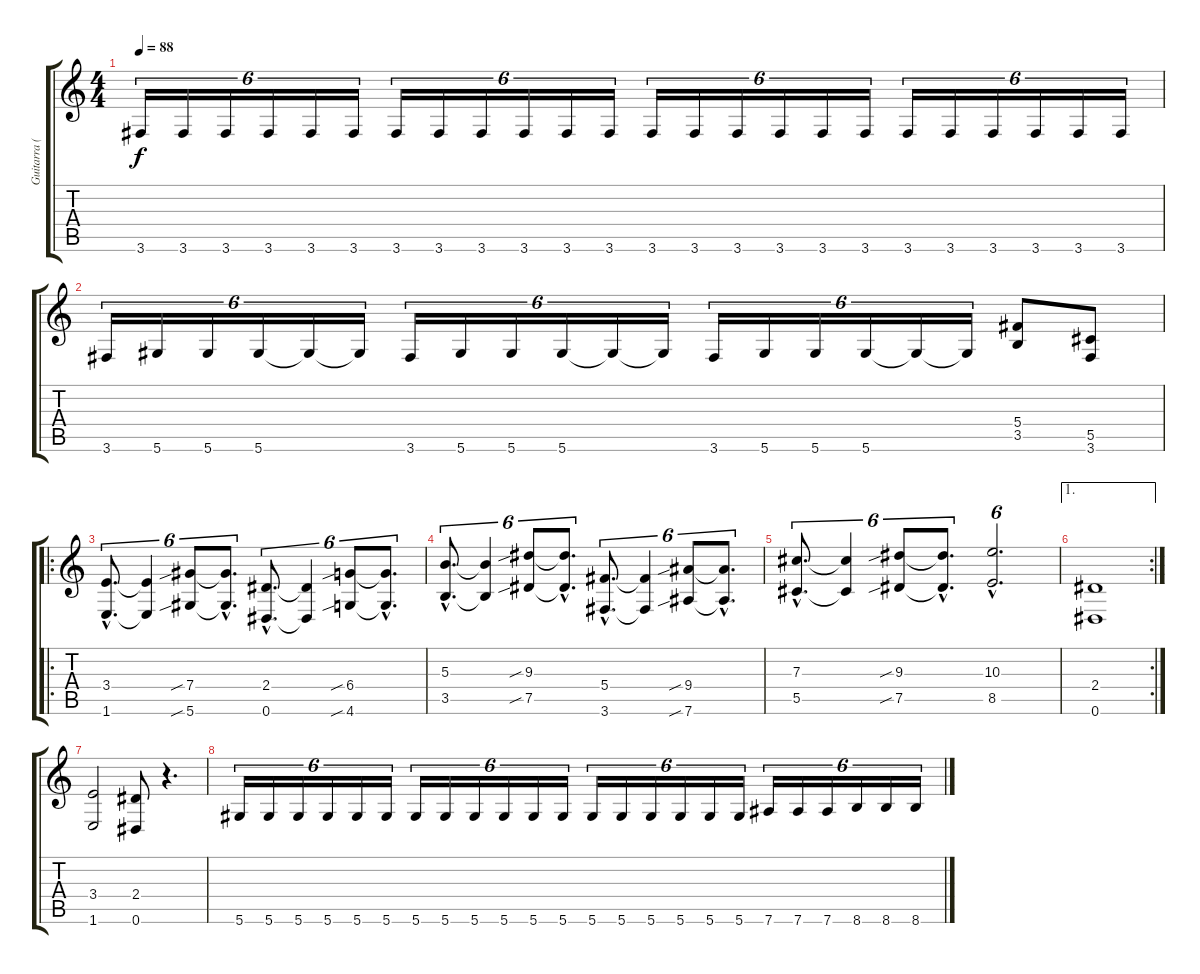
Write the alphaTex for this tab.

\track ("Guitarra (Giardino)" "Guitarra (") {instrument overdrivenguitar}
\staff {score tabs}
\tuning (Eb4 Bb3 Gb3 Db3 Ab2 Eb2) {hide}
\ts (4 4)
\tempo 88
\clef g2
\ks c
3.6.16{tu (6 4) dy f} 3.6.16{tu (6 4)} 3.6.16{tu (6 4)} 3.6.16{tu (6 4)} 3.6.16{tu (6 4)} 3.6.16{tu (6 4)} 3.6.16{tu (6 4)} 3.6.16{tu (6 4)} 3.6.16{tu (6 4)} 3.6.16{tu (6 4)} 3.6.16{tu (6 4)} 3.6.16{tu (6 4)} 3.6.16{tu (6 4)} 3.6.16{tu (6 4)} 3.6.16{tu (6 4)} 3.6.16{tu (6 4)} 3.6.16{tu (6 4)} 3.6.16{tu (6 4)} 3.6.16{tu (6 4)} 3.6.16{tu (6 4)} 3.6.16{tu (6 4)} 3.6.16{tu (6 4)} 3.6.16{tu (6 4)} 3.6.16{tu (6 4)} |
3.6.16{tu (6 4)} 5.6.16{tu (6 4)} 5.6.16{tu (6 4)} 5.6.16{tu (6 4)} 5.6{t}.16{tu (6 4)} 5.6{t}.16{tu (6 4)} 3.6.16{tu (6 4)} 5.6.16{tu (6 4)} 5.6.16{tu (6 4)} 5.6.16{tu (6 4)} 5.6{t}.16{tu (6 4)} 5.6{t}.16{tu (6 4)} 3.6.16{tu (6 4)} 5.6.16{tu (6 4)} 5.6.16{tu (6 4)} 5.6.16{tu (6 4)} 5.6{t}.16{tu (6 4)} 5.6{t}.16{tu (6 4)} (5.4 3.5).8 (5.5 3.6).8 |
\ro
(3.4{hac} 1.6{hac}).8{d tu (6 4)} (3.4{t} 1.6{t}).4{tu (6 4)} (7.4{sib} 5.6{sib}).8{tu (6 4)} (7.4{hac t} 5.6{hac t}).8{d tu (6 4)} (2.4{hac} 0.6{hac}).8{d tu (6 4)} (2.4{t} 0.6{t}).4{tu (6 4)} (6.4{sib} 4.6{sib}).8{tu (6 4)} (6.4{hac t} 4.6{hac t}).8{d tu (6 4)} |
(5.3{hac} 3.5{hac}).8{d tu (6 4)} (5.3{t} 3.5{t}).4{tu (6 4)} (9.3{sib} 7.5{sib}).8{tu (6 4)} (9.3{hac t} 7.5{hac t}).8{d tu (6 4)} (5.4{hac} 3.6{hac}).8{d tu (6 4)} (5.4{t} 3.6{t}).4{tu (6 4)} (9.4{sib} 7.6{sib}).8{tu (6 4)} (9.4{hac t} 7.6{hac t}).8{d tu (6 4)} |
(7.3{hac} 5.5{hac}).8{d tu (6 4)} (7.3{t} 5.5{t}).4{tu (6 4)} (9.3{sib} 7.5{sib}).8{tu (6 4)} (9.3{hac t} 7.5{hac t}).8{d tu (6 4)} (10.3{hac} 8.5{hac}).2{d tu (6 4)} |
\ae 1
\rc 2
(2.4 0.6).1 |
(3.4 1.6).2 (2.4 0.6).8 r.4{d} |
5.6.16{tu (6 4)} 5.6.16{tu (6 4)} 5.6.16{tu (6 4)} 5.6.16{tu (6 4)} 5.6.16{tu (6 4)} 5.6.16{tu (6 4)} 5.6.16{tu (6 4)} 5.6.16{tu (6 4)} 5.6.16{tu (6 4)} 5.6.16{tu (6 4)} 5.6.16{tu (6 4)} 5.6.16{tu (6 4)} 5.6.16{tu (6 4)} 5.6.16{tu (6 4)} 5.6.16{tu (6 4)} 5.6.16{tu (6 4)} 5.6.16{tu (6 4)} 5.6.16{tu (6 4)} 7.6.16{tu (6 4)} 7.6.16{tu (6 4)} 7.6.16{tu (6 4)} 8.6.16{tu (6 4)} 8.6.16{tu (6 4)} 8.6.16{tu (6 4)}
